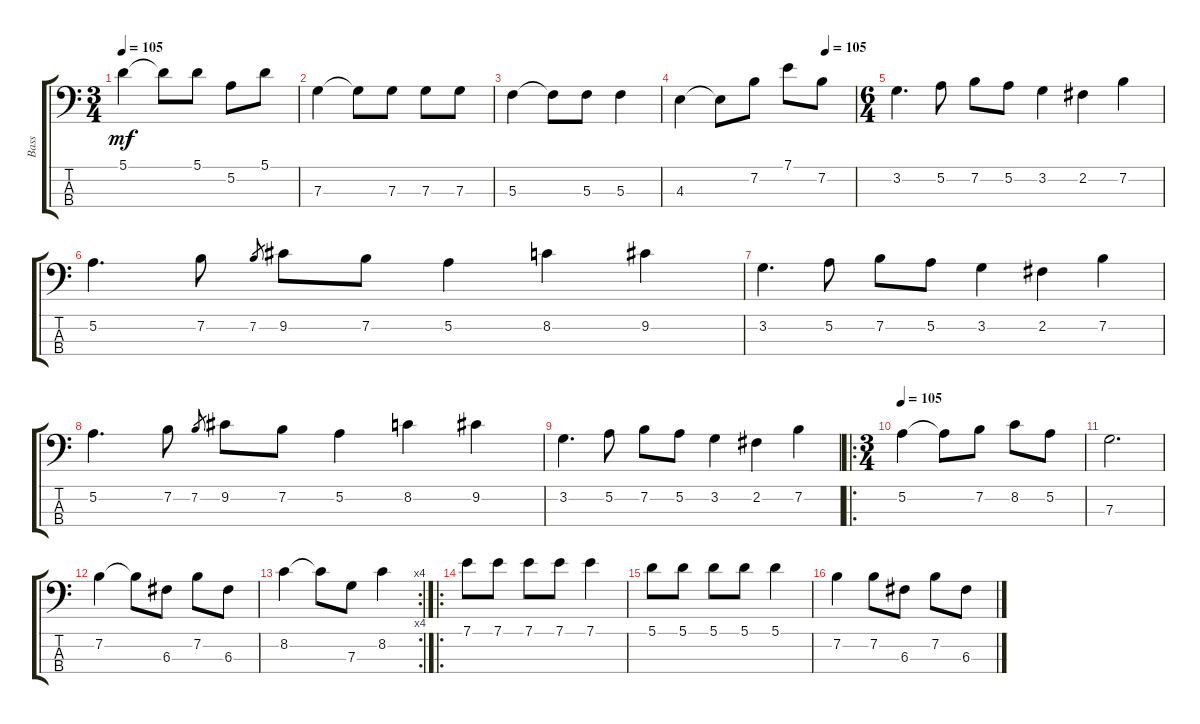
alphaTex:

\track ("Bass" "Bass") {instrument shamisen}
\staff {score tabs}
\tuning (A3 E3 C3 G3) {hide}
\ts (3 4)
\tempo 105
\clef f4
\ks c
5.1.4{dy mf} 5.1{t}.8 5.1.8 5.2.8 5.1.8 |
7.3.4 7.3{t}.8 7.3.8 7.3.8 7.3.8 |
5.3.4 5.3{t}.8 5.3.8 5.3.4 |
\tempo (105 0.8333333333333334)
4.3.4 4.3{t}.8 7.2.8 7.1.8 7.2.8 |
\ts (6 4)
3.2.4{d} 5.2.8 7.2.8 5.2.8 3.2.4 2.2.4 7.2.4 |
5.2.4{d} 7.2.8 7.2.8{gr} 9.2.8 7.2.8 5.2.4 8.2.4 9.2.4 |
3.2.4{d} 5.2.8 7.2.8 5.2.8 3.2.4 2.2.4 7.2.4 |
5.2.4{d} 7.2.8 7.2.8{gr} 9.2.8 7.2.8 5.2.4 8.2.4 9.2.4 |
3.2.4{d} 5.2.8 7.2.8 5.2.8 3.2.4 2.2.4 7.2.4 |
\ro
\ts (3 4)
\tempo 105
5.2.4 5.2{t}.8 7.2.8 8.2.8 5.2.8 |
7.3.2{d} |
7.2.4 7.2{t}.8 6.3.8 7.2.8 6.3.8 |
\rc 4
8.2.4 8.2{t}.8 7.3.8 8.2.4 |
\ro
7.1.8 7.1.8 7.1.8 7.1.8 7.1.4 |
5.1.8 5.1.8 5.1.8 5.1.8 5.1.4 |
7.2.4 7.2.8 6.3.8 7.2.8 6.3.8
